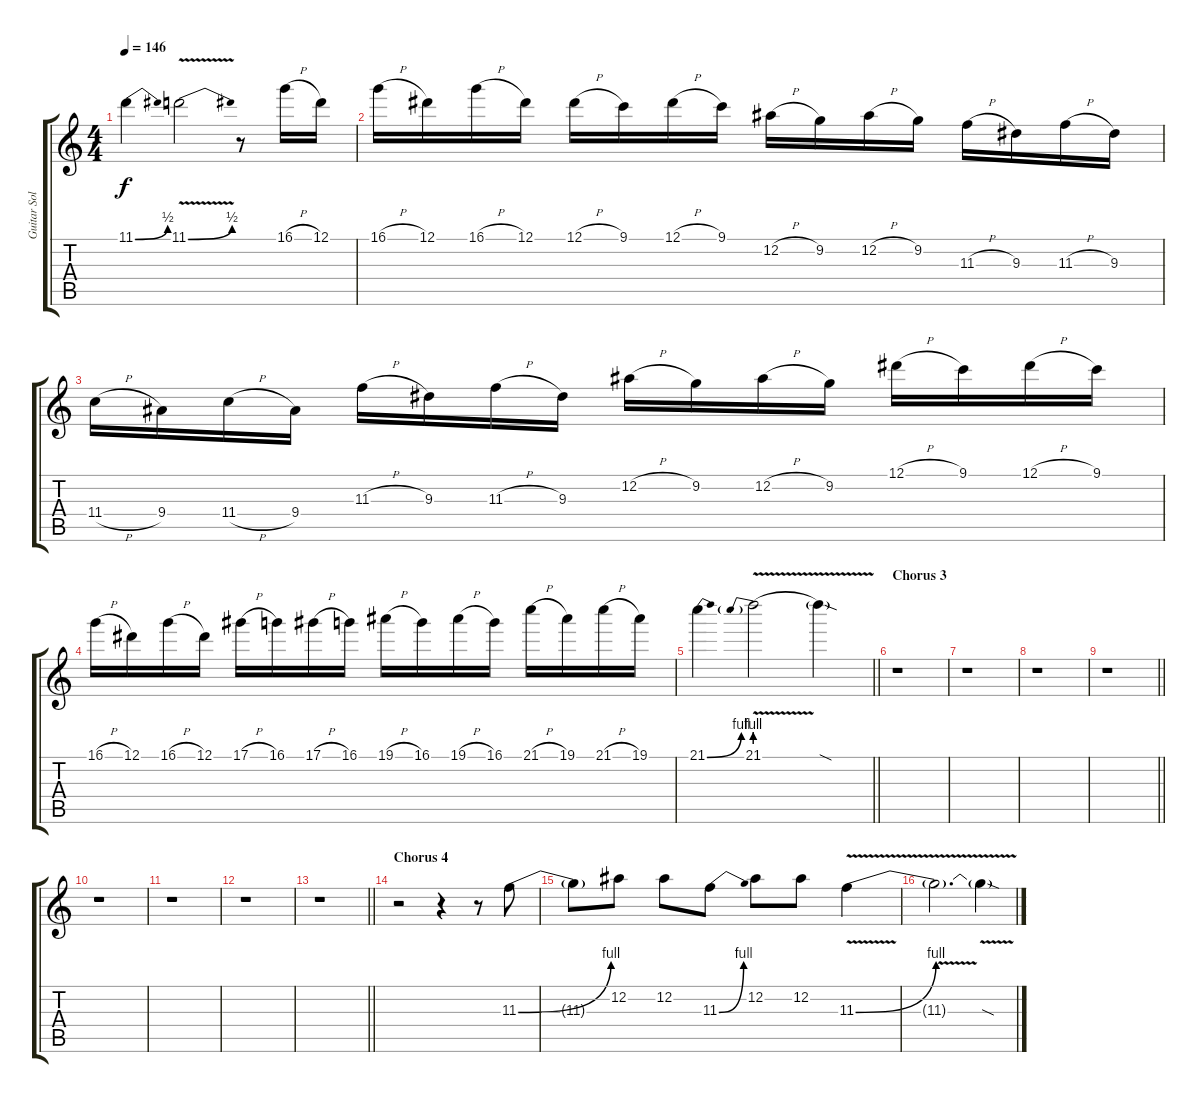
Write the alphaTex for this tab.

\track ("Guitar Solo Right" "Guitar Sol") {instrument overdrivenguitar}
\staff {score tabs}
\tuning (Eb4 Bb3 Gb3 Db3 Ab2 Eb2) {hide}
\ts (4 4)
\tempo 146
\clef g2
\ks c
11.1{be (bend 0 0 60 2)}.4{dy f} 11.1{be (bend 0 0 60 2) v}.2 r.8 16.1{h}.16 12.1.16 |
16.1{h}.16 12.1.16 16.1{h}.16 12.1.16 12.1{h}.16 9.1.16 12.1{h}.16 9.1.16 12.2{h}.16 9.2.16 12.2{h}.16 9.2.16 11.3{h}.16 9.3.16 11.3{h}.16 9.3.16 |
11.4{h}.16 9.4.16 11.4{h}.16 9.4.16 11.3{h}.16 9.3.16 11.3{h}.16 9.3.16 12.2{h}.16 9.2.16 12.2{h}.16 9.2.16 12.1{h}.16 9.1.16 12.1{h}.16 9.1.16 |
16.1{h}.16 12.1.16 16.1{h}.16 12.1.16 17.1{h}.16 16.1.16 17.1{h}.16 16.1.16 19.1{h}.16 16.1.16 19.1{h}.16 16.1.16 21.1{h}.16 19.1.16 21.1{h}.16 19.1.16 |
\barLineRight lightlight
21.1{be (bend 0 0 60 4)}.4 21.1{be (prebend 0 4 60 4) v}.2 21.1{sod t}.4 |
\section ("" "Chorus 3")
r.1 |
r.1 |
r.1 |
\barLineRight lightlight
r.1 |
r.1 |
r.1 |
r.1 |
\barLineRight lightlight
r.1 |
\section ("" "Chorus 4")
r.2 r.4 r.8 11.3{be (bend 0 0 60 4)}.8 |
11.3{t}.8 12.2.8 12.2.8 11.3{be (bend 0 0 60 4)}.8 12.2.8 12.2.8 11.3{be (bend 0 0 60 4) v}.4 |
11.3{v t}.2{d} 11.3{sod t}.4
